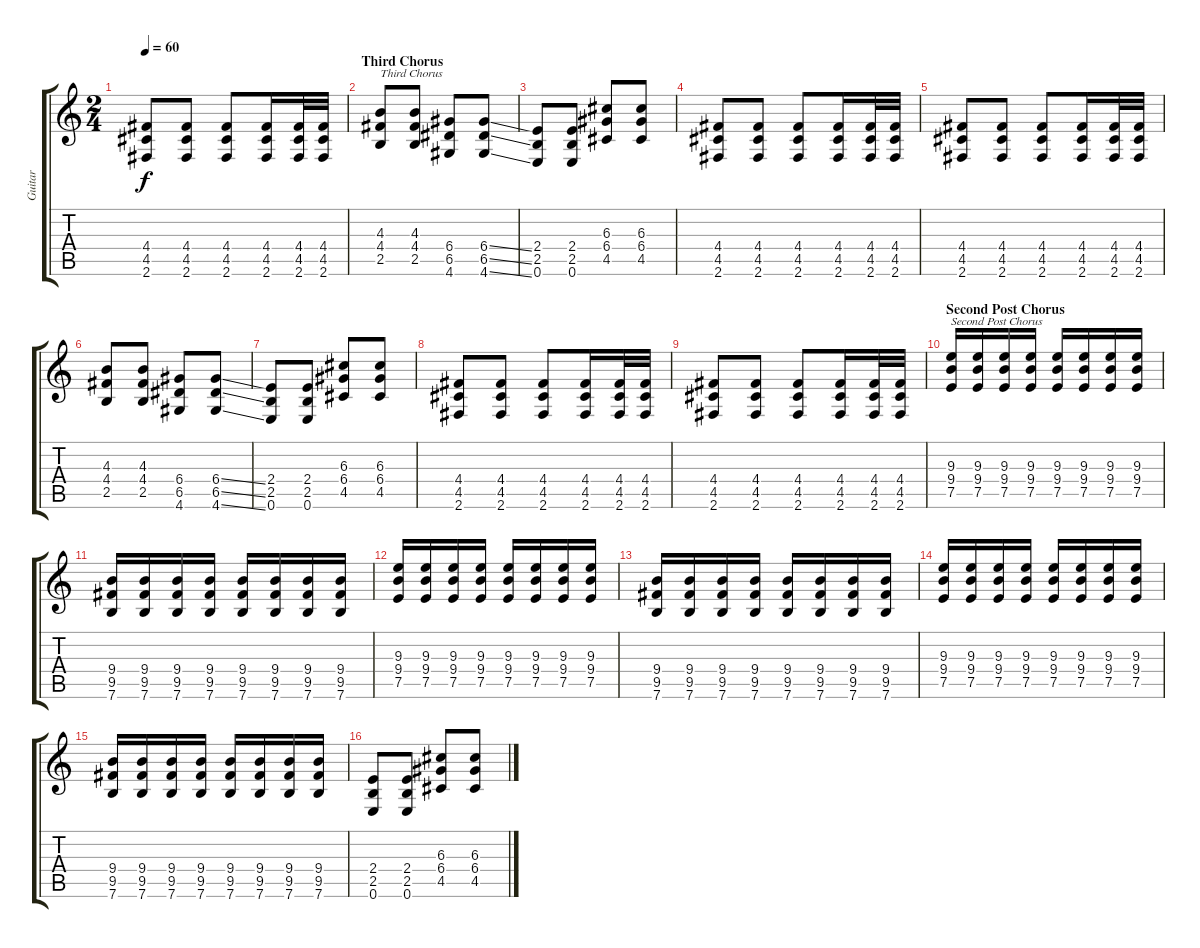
\track ("Guitar" "Guitar") {instrument distortionguitar}
\staff {score tabs}
\tuning (E4 B3 G3 D3 A2 E2) {hide}
\ts (2 4)
\tempo 60
\clef g2
\ks c
(4.4 4.5 2.6).8{dy f} (4.4 4.5 2.6).8 (4.4 4.5 2.6).8 (4.4 4.5 2.6).16 (4.4 4.5 2.6).32 (4.4 4.5 2.6).32 |
\section ("" "Third Chorus")
(4.3 4.4 2.5).8{txt "Third Chorus"} (4.3 4.4 2.5).8 (6.4 6.5 4.6).8 (6.4{ss} 6.5{ss} 4.6{ss}).8 |
(2.4 2.5 0.6).8 (2.4 2.5 0.6).8 (6.3 6.4 4.5).8 (6.3 6.4 4.5).8 |
(4.4 4.5 2.6).8 (4.4 4.5 2.6).8 (4.4 4.5 2.6).8 (4.4 4.5 2.6).16 (4.4 4.5 2.6).32 (4.4 4.5 2.6).32 |
(4.4 4.5 2.6).8 (4.4 4.5 2.6).8 (4.4 4.5 2.6).8 (4.4 4.5 2.6).16 (4.4 4.5 2.6).32 (4.4 4.5 2.6).32 |
(4.3 4.4 2.5).8 (4.3 4.4 2.5).8 (6.4 6.5 4.6).8 (6.4{ss} 6.5{ss} 4.6{ss}).8 |
(2.4 2.5 0.6).8 (2.4 2.5 0.6).8 (6.3 6.4 4.5).8 (6.3 6.4 4.5).8 |
(4.4 4.5 2.6).8 (4.4 4.5 2.6).8 (4.4 4.5 2.6).8 (4.4 4.5 2.6).16 (4.4 4.5 2.6).32 (4.4 4.5 2.6).32 |
(4.4 4.5 2.6).8 (4.4 4.5 2.6).8 (4.4 4.5 2.6).8 (4.4 4.5 2.6).16 (4.4 4.5 2.6).32 (4.4 4.5 2.6).32 |
\section ("" "Second Post Chorus")
(9.3 9.4 7.5).16{txt "Second Post Chorus"} (9.3 9.4 7.5).16 (9.3 9.4 7.5).16 (9.3 9.4 7.5).16 (9.3 9.4 7.5).16 (9.3 9.4 7.5).16 (9.3 9.4 7.5).16 (9.3 9.4 7.5).16 |
(9.4 9.5 7.6).16 (9.4 9.5 7.6).16 (9.4 9.5 7.6).16 (9.4 9.5 7.6).16 (9.4 9.5 7.6).16 (9.4 9.5 7.6).16 (9.4 9.5 7.6).16 (9.4 9.5 7.6).16 |
(9.3 9.4 7.5).16 (9.3 9.4 7.5).16 (9.3 9.4 7.5).16 (9.3 9.4 7.5).16 (9.3 9.4 7.5).16 (9.3 9.4 7.5).16 (9.3 9.4 7.5).16 (9.3 9.4 7.5).16 |
(9.4 9.5 7.6).16 (9.4 9.5 7.6).16 (9.4 9.5 7.6).16 (9.4 9.5 7.6).16 (9.4 9.5 7.6).16 (9.4 9.5 7.6).16 (9.4 9.5 7.6).16 (9.4 9.5 7.6).16 |
(9.3 9.4 7.5).16 (9.3 9.4 7.5).16 (9.3 9.4 7.5).16 (9.3 9.4 7.5).16 (9.3 9.4 7.5).16 (9.3 9.4 7.5).16 (9.3 9.4 7.5).16 (9.3 9.4 7.5).16 |
(9.4 9.5 7.6).16 (9.4 9.5 7.6).16 (9.4 9.5 7.6).16 (9.4 9.5 7.6).16 (9.4 9.5 7.6).16 (9.4 9.5 7.6).16 (9.4 9.5 7.6).16 (9.4 9.5 7.6).16 |
(2.4 2.5 0.6).8 (2.4 2.5 0.6).8 (6.3 6.4 4.5).8 (6.3 6.4 4.5).8
